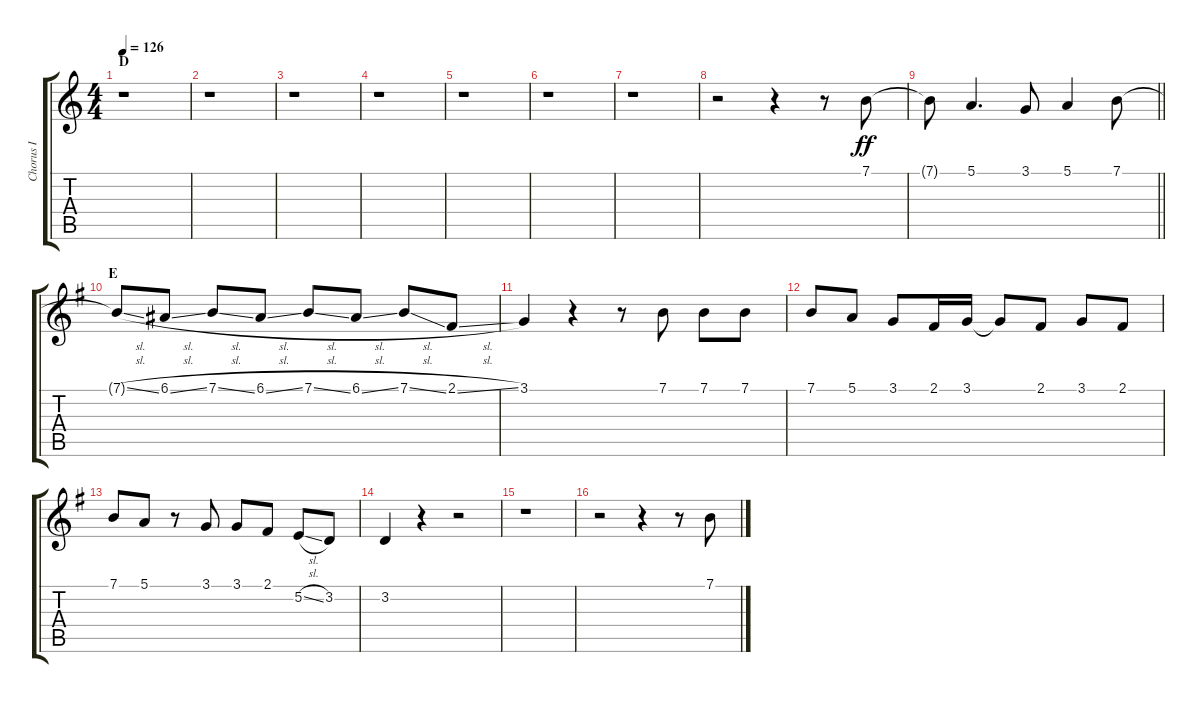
\track ("Chorus I" "Chorus I") {instrument voiceoohs}
\staff {score tabs}
\tuning (E4 B3 G3 D3 A2 E2) {hide}
\ts (4 4)
\section ("" "D")
\tempo 126
\clef g2
\ks c
r.1{dy ff} |
r.1 |
r.1 |
r.1 |
r.1 |
r.1 |
r.1 |
r.2 r.4 r.8 7.1.8 |
\barLineRight lightlight
7.1{t}.8 5.1.4{d} 3.1.8 5.1.4 7.1.8 |
\section ("" "E")
\ks g
7.1{sl t}.8 6.1{sl}.8 7.1{sl}.8 6.1{sl}.8 7.1{sl}.8 6.1{sl}.8 7.1{sl}.8 2.1{sl}.8 |
3.1.4 r.4 r.8 7.1.8 7.1.8 7.1.8 |
7.1.8 5.1.8 3.1.8 2.1.16 3.1.16 3.1{t}.8 2.1.8 3.1.8 2.1.8 |
7.1.8 5.1.8 r.8 3.1.8 3.1.8 2.1.8 5.2{sl}.8 3.2.8 |
3.2.4 r.4 r.2 |
r.1 |
r.2 r.4 r.8 7.1.8
